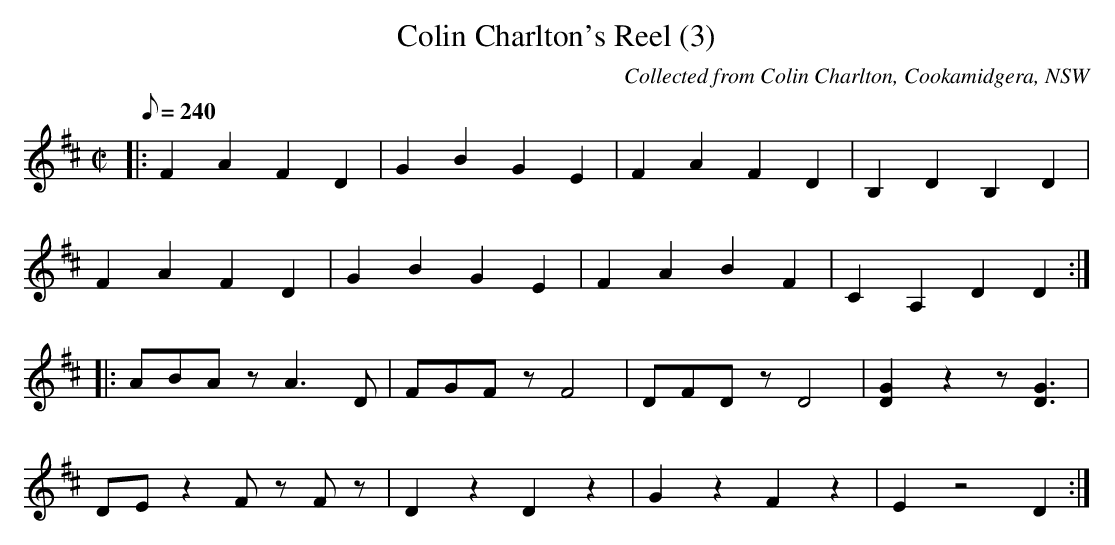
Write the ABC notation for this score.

X:1
T:Colin Charlton's Reel (3)
M:C|
L:1/8
Q:240
C:Collected from Colin Charlton, Cookamidgera, NSW
K:D
|:F2A2 F2D2|G2B2 G2E2|F2A2 F2D2|B,2D2 B,2D2|
F2A2 F2D2|G2B2 G2E2|F2A2 B2F2|C2A,2D2D2:|
|:ABAz A3D|FGFzF4|DFDzD4|[G2D2]z2z[G3D3]|
DEz2Fz Fz|D2z2D2z2|G2z2F2z2|E2z4D2:|
